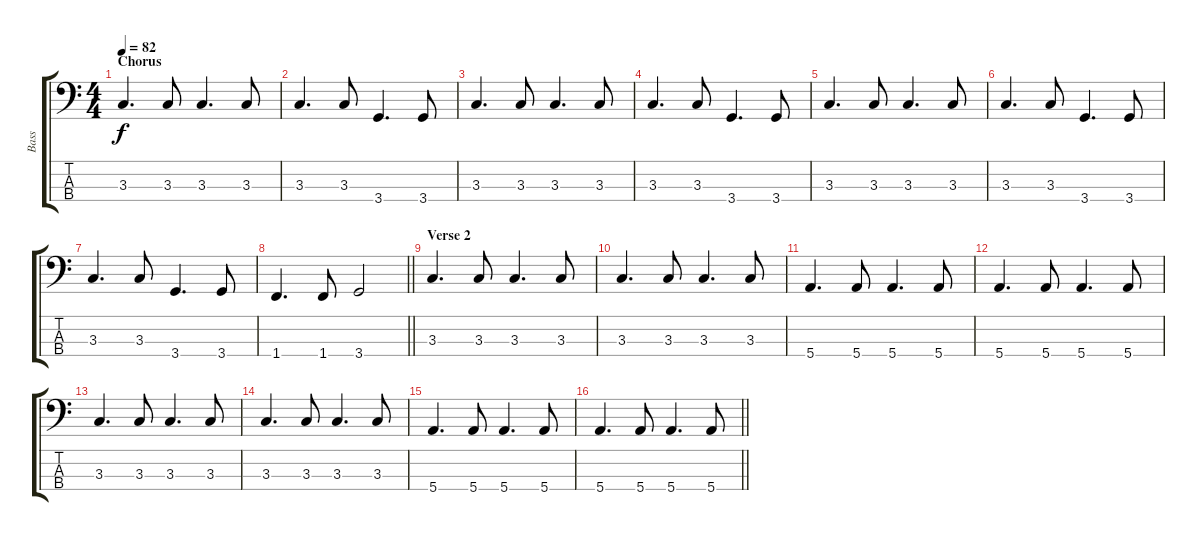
\track ("Bass" "Bass") {instrument electricbassfinger}
\staff {score tabs}
\tuning (G2 D2 A1 E1) {hide}
\ts (4 4)
\section ("" "Chorus")
\tempo 82
\clef f4
\ks c
3.3.4{d dy f} 3.3.8 3.3.4{d} 3.3.8 |
3.3.4{d} 3.3.8 3.4.4{d} 3.4.8 |
3.3.4{d} 3.3.8 3.3.4{d} 3.3.8 |
3.3.4{d} 3.3.8 3.4.4{d} 3.4.8 |
3.3.4{d} 3.3.8 3.3.4{d} 3.3.8 |
3.3.4{d} 3.3.8 3.4.4{d} 3.4.8 |
3.3.4{d} 3.3.8 3.4.4{d} 3.4.8 |
\barLineRight lightlight
1.4.4{d} 1.4.8 3.4.2 |
\section ("" "Verse 2")
3.3.4{d} 3.3.8 3.3.4{d} 3.3.8 |
3.3.4{d} 3.3.8 3.3.4{d} 3.3.8 |
5.4.4{d} 5.4.8 5.4.4{d} 5.4.8 |
5.4.4{d} 5.4.8 5.4.4{d} 5.4.8 |
3.3.4{d} 3.3.8 3.3.4{d} 3.3.8 |
3.3.4{d} 3.3.8 3.3.4{d} 3.3.8 |
5.4.4{d} 5.4.8 5.4.4{d} 5.4.8 |
\barLineRight lightlight
5.4.4{d} 5.4.8 5.4.4{d} 5.4.8
